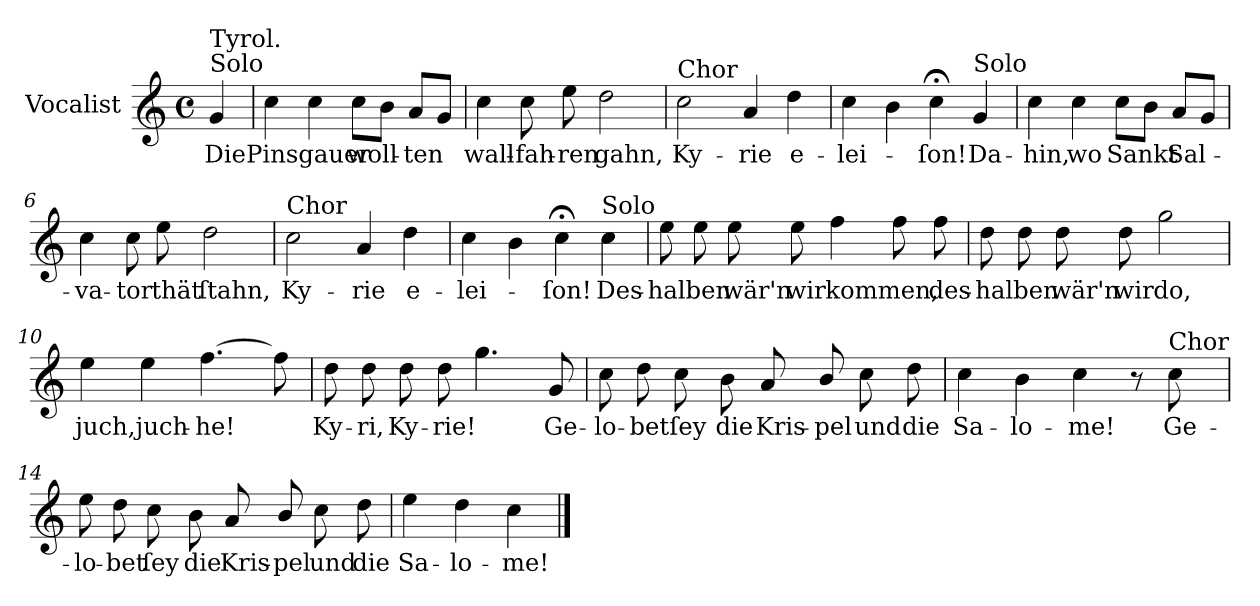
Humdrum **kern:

**kern	**text
*part1	*part1
*staff1	*staff1
*I"Vocalist	*
*k[]	*
*C:	*
*M4/4	*
*met(c)	*
=	=
!LO:TX:a:t=Solo	!
!LO:TX:a:t=Tyrol.	!
4g	Die
=1	=1
4cc	Pinsgauer
4cc	.
8ccL	woll-
8bJ	.
8aL	-ten
8gJ	.
=2	=2
4cc	wall-
8cc	-fah-
8ee	-ren
2dd	gahn,
=3	=3
!LO:TX:a:t=Chor	!
2cc	Ky-
4a	-rie
4dd	e-
=4	=4
4cc	-lei-
4b	.
4cc;<	-ſon!
!LO:TX:a:t=Solo	!
4g	Da-
=5	=5
4cc	-hin,
4cc	wo
8ccL	Sankt
8bJ	.
8aL	Sal-
8gJ	.
=6	=6
4cc	-va-
8cc	-tor
8ee	thät
2dd	ſtahn,
=7	=7
!LO:TX:a:t=Chor	!
2cc	Ky-
4a	-rie
4dd	e-
=8	=8
4cc	-lei-
4b	.
4cc;<	-ſon!
!LO:TX:a:t=Solo	!
4cc	Des-
=8	=8
8ee	-halben
8ee	.
8ee	wär'n
8ee	wir
4ff	kommen,
8ff	.
8ff	des-
=9	=9
8dd	-halben
8dd	.
8dd	wär'n
8dd	wir
2gg	do,
=10	=10
4ee	juch,
4ee	juch-
[4.ff	-he!
8ff]	.
=11	=11
8dd	Ky-
8dd	-ri,
8dd	Ky-
8dd	-rie!
4.gg	.
8g	Ge-
=12	=12
8cc	-lo-
8dd	-bet
8cc	ſey
8b	die
8a	Kris-
8b/	-pel
8cc	und
8dd	die
=13	=13
4cc	Sa-
4b	-lo-
4cc	-me!
8r	.
!LO:TX:a:t=Chor	!
8cc	Ge-
=14	=14
8ee	-lo-
8dd	-bet
8cc	ſey
8b	die
8a	Kris-
8b/	-pel
8cc	und
8dd	die
=15	=15
4ee	Sa-
4dd	-lo-
4cc	-me!
==	==
*-	*-
